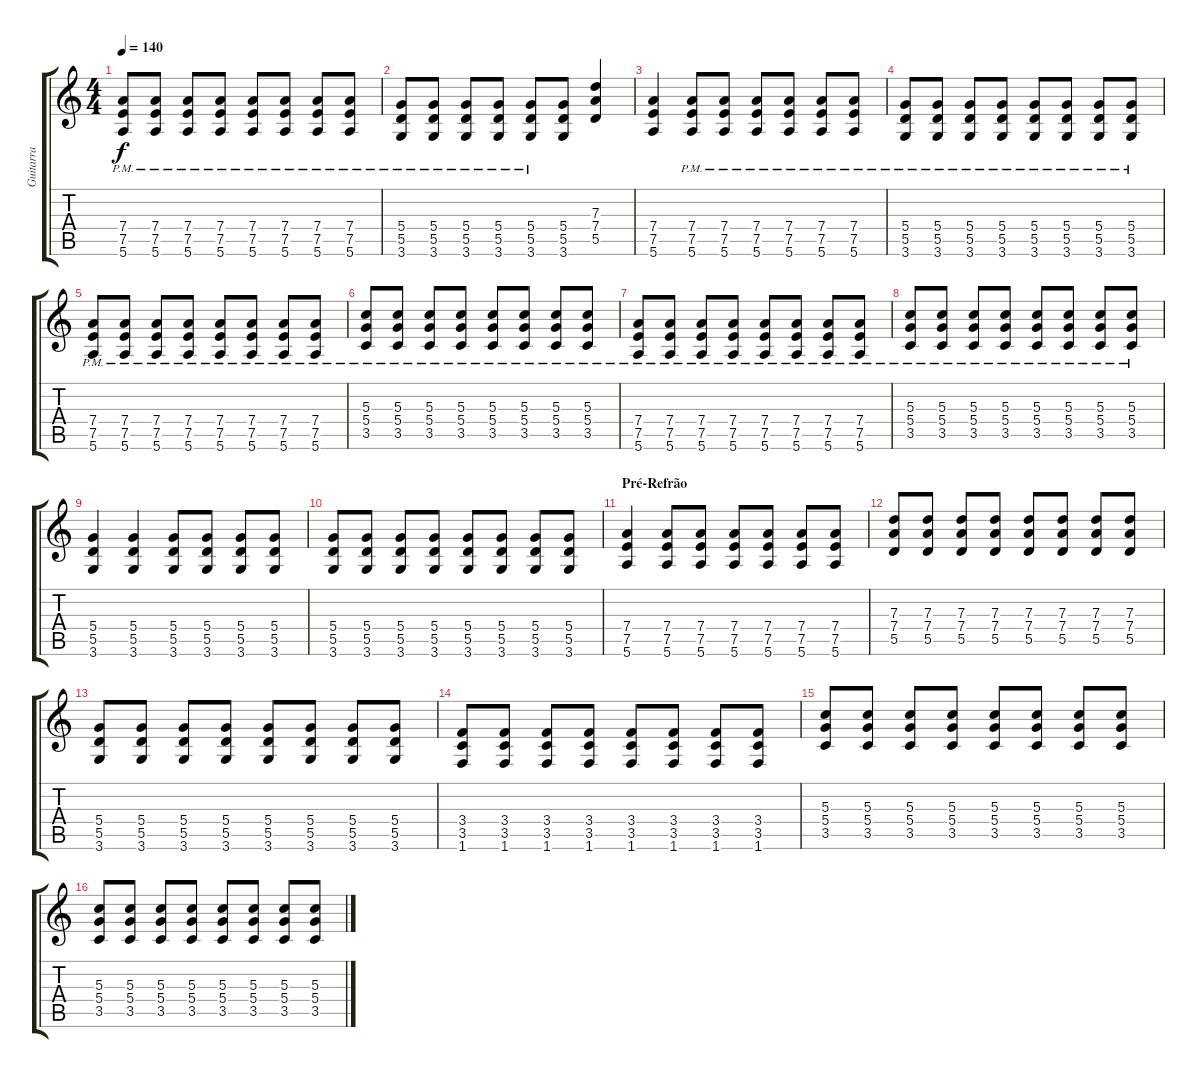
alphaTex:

\track ("Guitarra" "Guitarra") {instrument distortionguitar}
\staff {score tabs}
\tuning (E4 B3 G3 D3 A2 E2) {hide}
\ts (4 4)
\tempo 140
\clef g2
\ks c
(7.4{pm} 7.5{pm} 5.6{pm}).8{dy f} (7.4{pm} 7.5{pm} 5.6{pm}).8 (7.4{pm} 7.5{pm} 5.6{pm}).8 (7.4{pm} 7.5{pm} 5.6{pm}).8 (7.4{pm} 7.5{pm} 5.6{pm}).8 (7.4{pm} 7.5{pm} 5.6{pm}).8 (7.4{pm} 7.5{pm} 5.6{pm}).8 (7.4{pm} 7.5{pm} 5.6{pm}).8 |
(5.4{pm} 5.5{pm} 3.6{pm}).8 (5.4{pm} 5.5{pm} 3.6{pm}).8 (5.4{pm} 5.5{pm} 3.6{pm}).8 (5.4{pm} 5.5{pm} 3.6{pm}).8 (5.4{pm} 5.5{pm} 3.6{pm}).8 (5.4 5.5 3.6).8 (7.3 7.4 5.5).4 |
(7.4 7.5 5.6).4 (7.4{pm} 7.5{pm} 5.6{pm}).8 (7.4{pm} 7.5{pm} 5.6{pm}).8 (7.4{pm} 7.5{pm} 5.6{pm}).8 (7.4{pm} 7.5{pm} 5.6{pm}).8 (7.4{pm} 7.5{pm} 5.6{pm}).8 (7.4{pm} 7.5{pm} 5.6{pm}).8 |
(5.4{pm} 5.5{pm} 3.6{pm}).8 (5.4{pm} 5.5{pm} 3.6{pm}).8 (5.4{pm} 5.5{pm} 3.6{pm}).8 (5.4{pm} 5.5{pm} 3.6{pm}).8 (5.4{pm} 5.5{pm} 3.6{pm}).8 (5.4{pm} 5.5{pm} 3.6{pm}).8 (5.4{pm} 5.5{pm} 3.6{pm}).8 (5.4{pm} 5.5{pm} 3.6{pm}).8 |
(7.4{pm} 7.5{pm} 5.6{pm}).8 (7.4{pm} 7.5{pm} 5.6{pm}).8 (7.4{pm} 7.5{pm} 5.6{pm}).8 (7.4{pm} 7.5{pm} 5.6{pm}).8 (7.4{pm} 7.5{pm} 5.6{pm}).8 (7.4{pm} 7.5{pm} 5.6{pm}).8 (7.4{pm} 7.5{pm} 5.6{pm}).8 (7.4{pm} 7.5{pm} 5.6{pm}).8 |
(5.3{pm} 5.4{pm} 3.5{pm}).8 (5.3{pm} 5.4{pm} 3.5{pm}).8 (5.3{pm} 5.4{pm} 3.5{pm}).8 (5.3{pm} 5.4{pm} 3.5{pm}).8 (5.3{pm} 5.4{pm} 3.5{pm}).8 (5.3{pm} 5.4{pm} 3.5{pm}).8 (5.3{pm} 5.4{pm} 3.5{pm}).8 (5.3{pm} 5.4{pm} 3.5{pm}).8 |
(7.4{pm} 7.5{pm} 5.6{pm}).8 (7.4{pm} 7.5{pm} 5.6{pm}).8 (7.4{pm} 7.5{pm} 5.6{pm}).8 (7.4{pm} 7.5{pm} 5.6{pm}).8 (7.4{pm} 7.5{pm} 5.6{pm}).8 (7.4{pm} 7.5{pm} 5.6{pm}).8 (7.4{pm} 7.5{pm} 5.6{pm}).8 (7.4{pm} 7.5{pm} 5.6{pm}).8 |
(5.3{pm} 5.4{pm} 3.5{pm}).8 (5.3{pm} 5.4{pm} 3.5{pm}).8 (5.3{pm} 5.4{pm} 3.5{pm}).8 (5.3{pm} 5.4{pm} 3.5{pm}).8 (5.3{pm} 5.4{pm} 3.5{pm}).8 (5.3{pm} 5.4{pm} 3.5{pm}).8 (5.3{pm} 5.4{pm} 3.5{pm}).8 (5.3{pm} 5.4{pm} 3.5{pm}).8 |
(5.4 5.5 3.6).4 (5.4 5.5 3.6).4 (5.4 5.5 3.6).8 (5.4 5.5 3.6).8 (5.4 5.5 3.6).8 (5.4 5.5 3.6).8 |
(5.4 5.5 3.6).8 (5.4 5.5 3.6).8 (5.4 5.5 3.6).8 (5.4 5.5 3.6).8 (5.4 5.5 3.6).8 (5.4 5.5 3.6).8 (5.4 5.5 3.6).8 (5.4 5.5 3.6).8 |
\section ("" "Pré-Refrão")
(7.4 7.5 5.6).4 (7.4 7.5 5.6).8 (7.4 7.5 5.6).8 (7.4 7.5 5.6).8 (7.4 7.5 5.6).8 (7.4 7.5 5.6).8 (7.4 7.5 5.6).8 |
(7.3 7.4 5.5).8 (7.3 7.4 5.5).8 (7.3 7.4 5.5).8 (7.3 7.4 5.5).8 (7.3 7.4 5.5).8 (7.3 7.4 5.5).8 (7.3 7.4 5.5).8 (7.3 7.4 5.5).8 |
(5.4 5.5 3.6).8 (5.4 5.5 3.6).8 (5.4 5.5 3.6).8 (5.4 5.5 3.6).8 (5.4 5.5 3.6).8 (5.4 5.5 3.6).8 (5.4 5.5 3.6).8 (5.4 5.5 3.6).8 |
(3.4 3.5 1.6).8 (3.4 3.5 1.6).8 (3.4 3.5 1.6).8 (3.4 3.5 1.6).8 (3.4 3.5 1.6).8 (3.4 3.5 1.6).8 (3.4 3.5 1.6).8 (3.4 3.5 1.6).8 |
(5.3 5.4 3.5).8 (5.3 5.4 3.5).8 (5.3 5.4 3.5).8 (5.3 5.4 3.5).8 (5.3 5.4 3.5).8 (5.3 5.4 3.5).8 (5.3 5.4 3.5).8 (5.3 5.4 3.5).8 |
(5.3 5.4 3.5).8 (5.3 5.4 3.5).8 (5.3 5.4 3.5).8 (5.3 5.4 3.5).8 (5.3 5.4 3.5).8 (5.3 5.4 3.5).8 (5.3 5.4 3.5).8 (5.3 5.4 3.5).8
